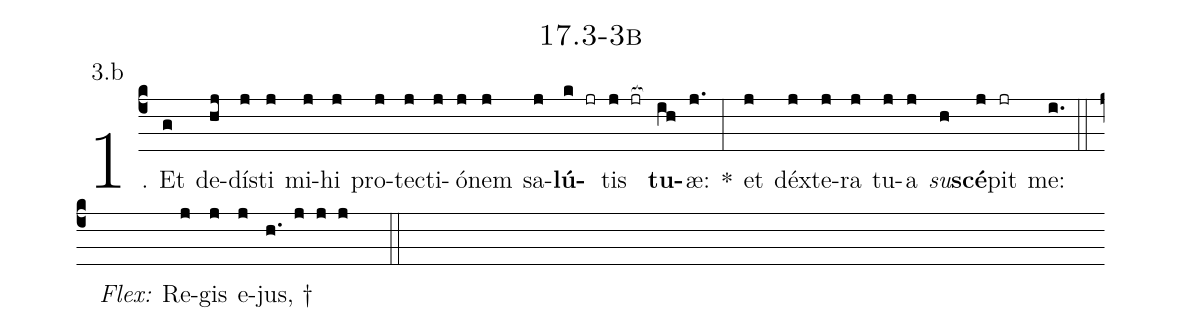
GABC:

name: 17.3-3b;
annotation: 3.b;
%%
(c4)1. Et(g) de(hj)dís(j)ti(j) mi(j)hi(j) pro(j)tec(j)ti(j)ó(j)nem(j) sa(j)<b>lú</b>(k jr)tis(j jr[ocb:1{]) <b>tu</b>(ih[ocb:0}])æ:(j.) *(:) et(j) déx(j)te(j)ra(j) tu(j)a(j) <i>su</i>(h)<b>scé</b>(j)pit(jr) me:(i.) (::)
<i>Flex:</i>()  Re(j)gis(j) e(j)jus, †(h. j j j  ::)

%E(j) u(j) o(j) u(h) a(j) e.(i.) (::)
